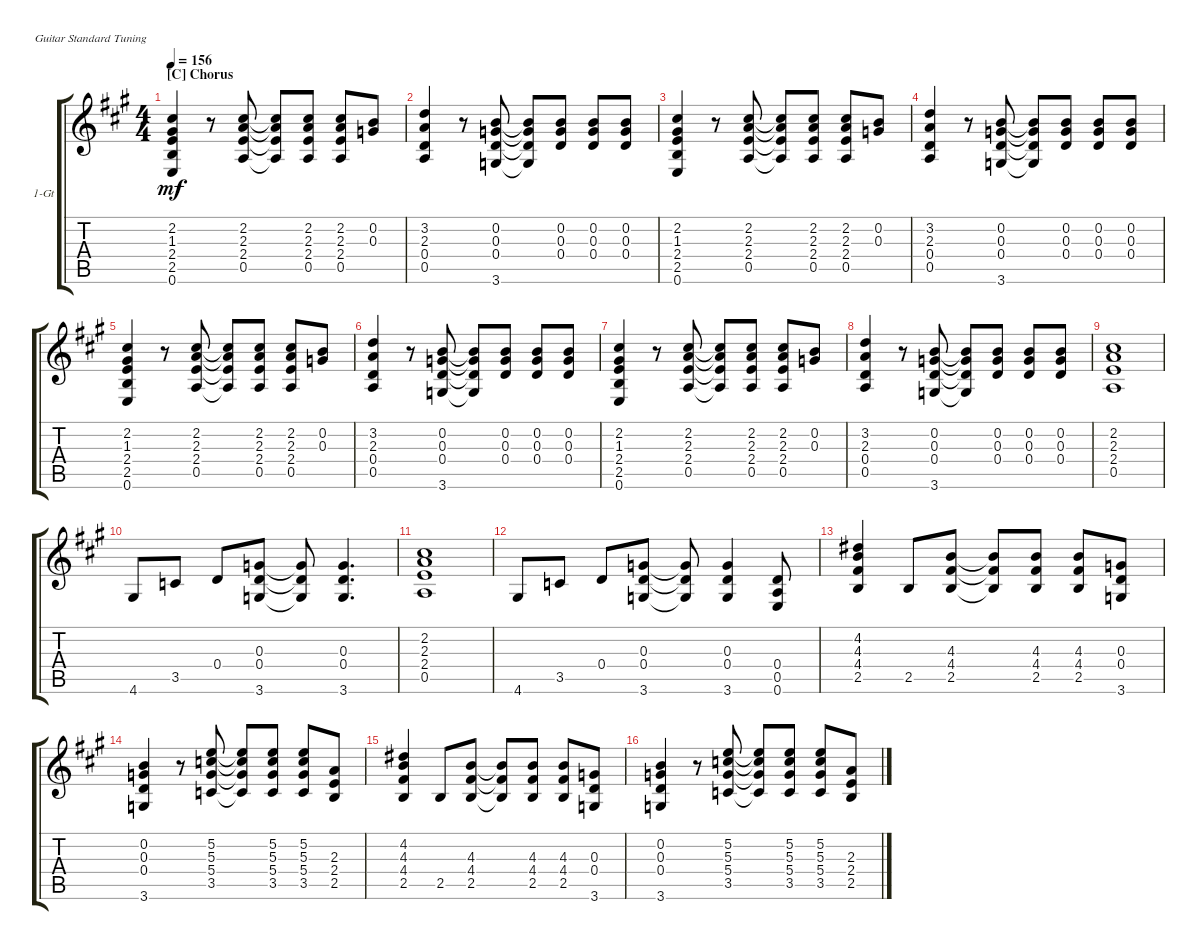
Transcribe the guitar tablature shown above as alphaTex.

\defaultSystemsLayout 4
\bracketExtendMode groupsimilarinstruments
\firstSystemTrackNameOrientation horizontal
\otherSystemsTrackNameOrientation horizontal
\track ("1 Guitar" "1-Gt") {instrument electricguitarclean}
\staff {score tabs}
\tuning (E4 B3 G3 D3 A2 E2)
\ts (4 4)
\section ("C" "Chorus")
\tempo 156
\clef g2
\scale
0.960908
\ks a
(0.6 2.5 2.4 1.3 2.2).4{dy mf} r.8 (0.5 2.4 2.3 2.2).8 (0.5{t} 2.4{t} 2.3{t} 2.2{t}).8 (0.5 2.4 2.3 2.2).8 (0.5 2.4 2.3 2.2).8 (0.2 0.3).8 |
\scale
0.960908 (3.2 2.3 0.4 0.5).4 r.8 (3.6 0.4 0.3 0.2).8 (3.6{t} 0.4{t} 0.3{t} 0.2{t}).8 (0.2 0.3 0.4).8 (0.4 0.3 0.2).8 (0.4 0.3 0.2).8 |
\scale
1.07818 (0.6 2.5 2.4 1.3 2.2).4 r.8 (0.5 2.4 2.3 2.2).8 (0.5{t} 2.4{t} 2.3{t} 2.2{t}).8 (0.5 2.4 2.3 2.2).8 (0.5 2.4 2.3 2.2).8 (0.2 0.3).8 |
\scale
0.960908 (3.2 2.3 0.4 0.5).4 r.8 (3.6 0.4 0.3 0.2).8 (3.6{t} 0.4{t} 0.3{t} 0.2{t}).8 (0.2 0.3 0.4).8 (0.4 0.3 0.2).8 (0.4 0.3 0.2).8 |
\scale
0.960908 (0.6 2.5 2.4 1.3 2.2).4 r.8 (0.5 2.4 2.3 2.2).8 (0.5{t} 2.4{t} 2.3{t} 2.2{t}).8 (0.5 2.4 2.3 2.2).8 (0.5 2.4 2.3 2.2).8 (0.2 0.3).8 |
\scale
1.07818 (3.2 2.3 0.4 0.5).4 r.8 (3.6 0.4 0.3 0.2).8 (3.6{t} 0.4{t} 0.3{t} 0.2{t}).8 (0.2 0.3 0.4).8 (0.4 0.3 0.2).8 (0.4 0.3 0.2).8 |
\scale
0.960908 (0.6 2.5 2.4 1.3 2.2).4 r.8 (0.5 2.4 2.3 2.2).8 (0.5{t} 2.4{t} 2.3{t} 2.2{t}).8 (0.5 2.4 2.3 2.2).8 (0.5 2.4 2.3 2.2).8 (0.2 0.3).8 |
\scale
0.960908 (3.2 2.3 0.4 0.5).4 r.8 (3.6 0.4 0.3 0.2).8 (3.6{t} 0.4{t} 0.3{t} 0.2{t}).8 (0.2 0.3 0.4).8 (0.4 0.3 0.2).8 (0.4 0.3 0.2).8 |
\scale
1.07818 (2.2 2.3 2.4 0.5).1 |
\scale
0.960908 4.6.8 3.5.8 0.4.8 (3.6 0.4 0.3).8 (3.6{t} 0.4{t} 0.3{t}).8 (3.6 0.4 0.3).4{d} |
\scale
0.960908 (2.2 2.3 2.4 0.5).1 |
\scale
1.07818 4.6.8 3.5.8 0.4.8 (3.6 0.4 0.3).8 (3.6{t} 0.4{t} 0.3{t}).8 (3.6 0.4 0.3).4 (0.6 0.5 0.4).8 |
\scale
0.960908 (2.5 4.4 4.3 4.2).4 2.5.8 (2.5 4.4 4.3).8 (2.5{t} 4.4{t} 4.3{t}).8 (2.5 4.4 4.3).8 (2.5 4.4 4.3).8 (3.6 0.4 0.3).8 |
\scale
0.960908 (3.6 0.4 0.2 0.3).4 r.8 (3.5 5.3 5.4 5.2).8 (3.5{t} 5.4{t} 5.3{t} 5.2{t}).8 (3.5 5.4 5.3 5.2).8 (3.5 5.4 5.3 5.2).8 (2.5 2.4 2.3).8 |
\scale
1.07818 (2.5 4.4 4.3 4.2).4 2.5.8 (2.5 4.4 4.3).8 (2.5{t} 4.4{t} 4.3{t}).8 (2.5 4.4 4.3).8 (2.5 4.4 4.3).8 (3.6 0.4 0.3).8 |
\scale
0.960908 (3.6 0.4 0.2 0.3).4 r.8 (3.5 5.3 5.4 5.2).8 (3.5{t} 5.4{t} 5.3{t} 5.2{t}).8 (3.5 5.4 5.3 5.2).8 (3.5 5.4 5.3 5.2).8 (2.5 2.4 2.3).8
